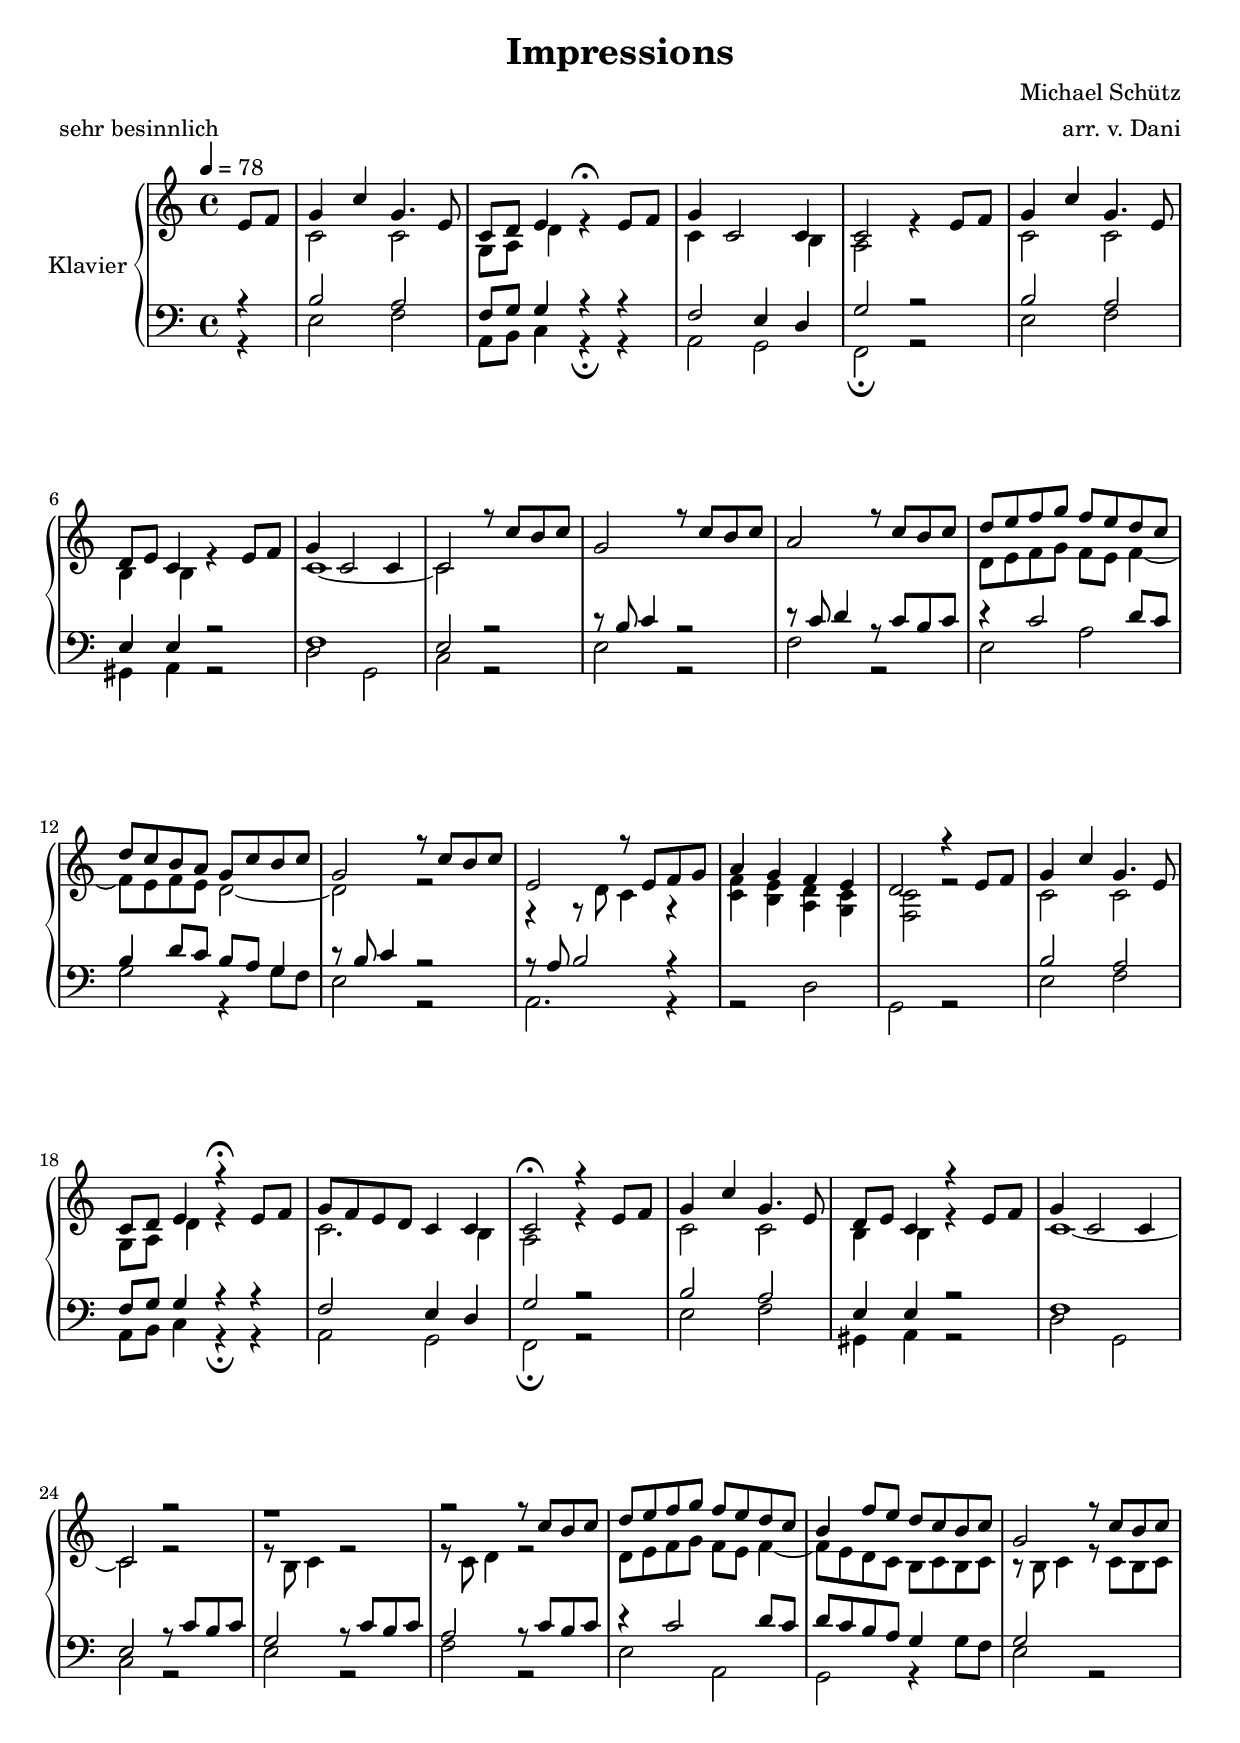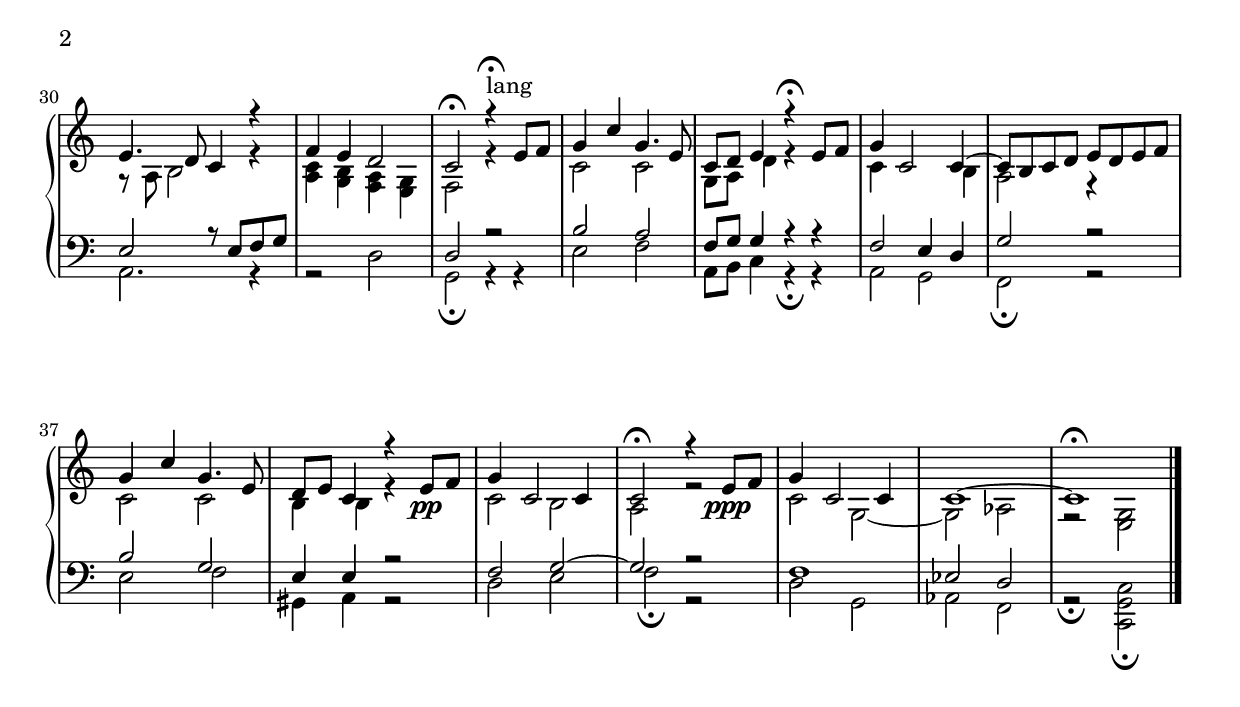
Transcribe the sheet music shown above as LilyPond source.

\version "2.12.3"
\include "deutsch.ly"

\header {
  title = "Impressions"
  composer = "Michael Schütz"
  arranger = "arr. v. Dani"
  meter = "sehr besinnlich"
}

global = {
  \tempo 4=78
  \key c \major
  \time 4/4
  \partial 4
}

violin = \relative c' {
  \global
 % Melodie
e8 f g4 c g4. e8 c d e4 s \fermata e8 f g4 c,2 c4 c2 s4 
e8 f g4 c g4. e8 d e c4 s e8 f g4 c,2 c4 c2 r8 c'8 h c

%9
g2 r8 c h c a2 r8 c h c  d e f g f e d c d c h a g c h c g2
r8 c h c e,2 r8 e f g a4 g f e d2 r4 e8 f 

%17
g4 c g4. e8 c d e4 r \fermata e8 f g f e d c4 c c2 \fermata r4
e8 f g4 c g4. e8 d e c4 r e8 f g4 c,2 c4 c2 r

%25
r1 r2 r8 c' h c  d e f g f e d c h4 f'8 e d c h c g2 r8
c h c e,4. d8 c4 r f e d2 c \fermata r4 \fermata^"lang" e8 f

%33
g4 c g4. e8 c d e4 r \fermata e8 f g4 c,2 c4 ~ c8 h c d e d e f 
g4 c g4. e8 d e c4 r e8 \pp f g4 c,2 c4 c2 \fermata r4 e8 \ppp f g4 c,2 c4 c1~c \fermata \bar "|."
  
}

rightOne = \relative c' {
  \global
  s4 s1 s2 r4 s
}

rightTwo = \relative c' {
  \global
% Alt
  s4 c2 c g8 a d4 r s c s2 h4 a2 r4 s c2 c h4 h r4 s c1 ~ c2 s %10
s1 s2 s d8 e f g f e f4 ~ f8 e f e d2 ~ d r2 r4 r8 d c4 r 
<f c> <e h> <d a> <c g> <c f,>2 r %17
c2 c g8 a d4 r s c2. h4 a2 r4 s c2 c h4 h r4 s c1 ~ c2 r2 %25
r8 h c4 r2 r8 c8 d4 r2 d8 e f g f e f4 ~ f8 e d c h c h c %29
r8 h c4 r8 c h c r8 a h2 r4 <c a> <h g> <a f> <g e> f2 r4 s4 %33
c'2 c g8 a d4 r s c s2 h4 a2 r4 s c2 c h4 h r4 s c2 h a r c g ~ g as r <g e>
}

leftOne = \relative c' {
  \global
% Tenor
r4 h2 a f8 g g4 r4 r f2 e4 d g2 r h a e4 e r2 f1 e2 r
r8 h' c4 r2 r8 c8 d4 r8 c h c r4 c2 d8 c h4 d8 c h a g4 r8 h c4 r2 r8 a h2 r4 s1 s %17
h2 a f8 g g4 r4 r f2 e4 d g2 r h a e4 e r2 f1 e2 r8 c' h c %25
g2 r8 c h c a2 r8 c h c r4 c2 d8 c d c h a g4 s4 g2 s e r8 e f g  s1 d2 r %33
h'2 a f8 g g4 r4 r f2 e4 d g2 r h g e4 e r2 f2 g ~ g  r2 f1 es2 d s1
}

leftTwo = \relative c {
  \global
% Bass
r4 e2 f a,8 h c4 r4 \fermata r a2 g f \fermata r e' f gis,4 a r2 d2 g, c r %9
e r f r e a g r4 g8 f e2 r a,2. r4 r2 d g, r %17
e' f a,8 h c4 r \fermata r a2 g f \fermata r e' f gis,4 a r2 d g, c r %25
e r f r e a, g r4 g'8 f e2 r a,2. r4 r2 d g, \fermata r4 r %33
e'2 f a,8 h c4 r \fermata r a2 g f \fermata r e' f gis,4 a r2 d e f \fermata r
d g, as f r \fermata <g c c,> \fermata
  
}

%violinPart = \new Staff \with {
%  instrumentName = "Violine"
%  midiInstrument = "violin"
%} \violin

pianoPart = \new PianoStaff \with {
  instrumentName = "Klavier"
} <<
  \new Staff = "right" \with {
    midiInstrument = "acoustic grand"
  } { << \violin \\ \rightTwo >> }
  \new Staff = "left" \with {
    midiInstrument = "acoustic grand"
  } { \clef bass << \leftOne \\ \leftTwo >> }
>>

\score {
  <<
    %\violinPart
    \pianoPart
  >>
  \layout { }
  \midi { }
}
